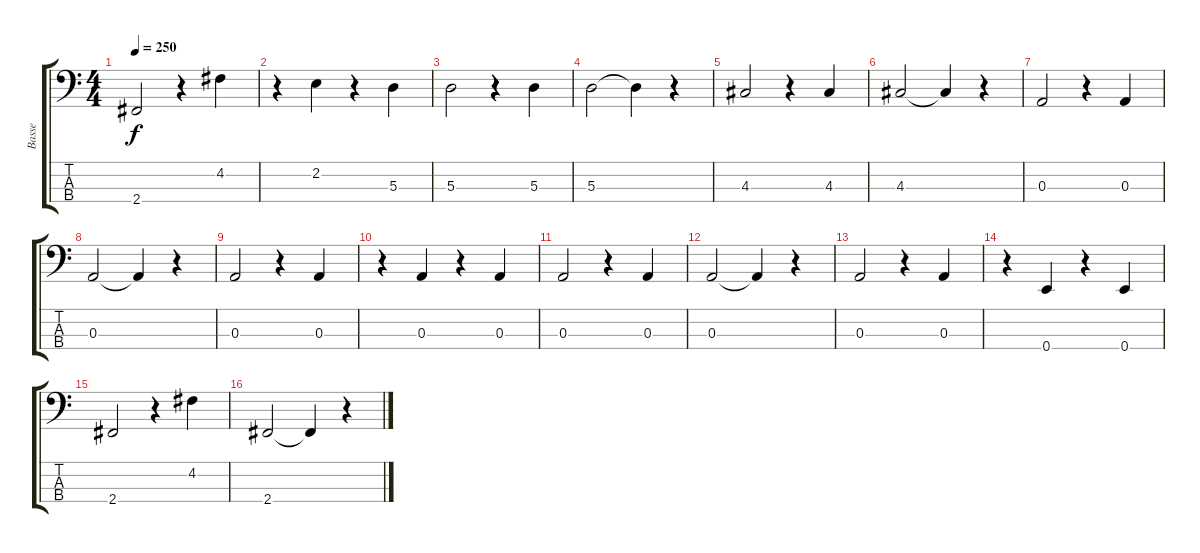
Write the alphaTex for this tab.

\track ("Basse" "Basse") {instrument fretlessbass}
\staff {score tabs}
\tuning (G2 D2 A1 E1) {hide}
\ts (4 4)
\tempo 250
\clef f4
\ks c
2.4.2{dy f} r.4 4.2.4 |
r.4 2.2.4 r.4 5.3.4 |
5.3.2 r.4 5.3.4 |
5.3.2 5.3{t}.4 r.4 |
4.3.2 r.4 4.3.4 |
4.3.2 4.3{t}.4 r.4 |
0.3.2 r.4 0.3.4 |
0.3.2 0.3{t}.4 r.4 |
0.3.2 r.4 0.3.4 |
r.4 0.3.4 r.4 0.3.4 |
0.3.2 r.4 0.3.4 |
0.3.2 0.3{t}.4 r.4 |
0.3.2 r.4 0.3.4 |
r.4 0.4.4 r.4 0.4.4 |
2.4.2 r.4 4.2.4 |
2.4.2 2.4{t}.4 r.4
